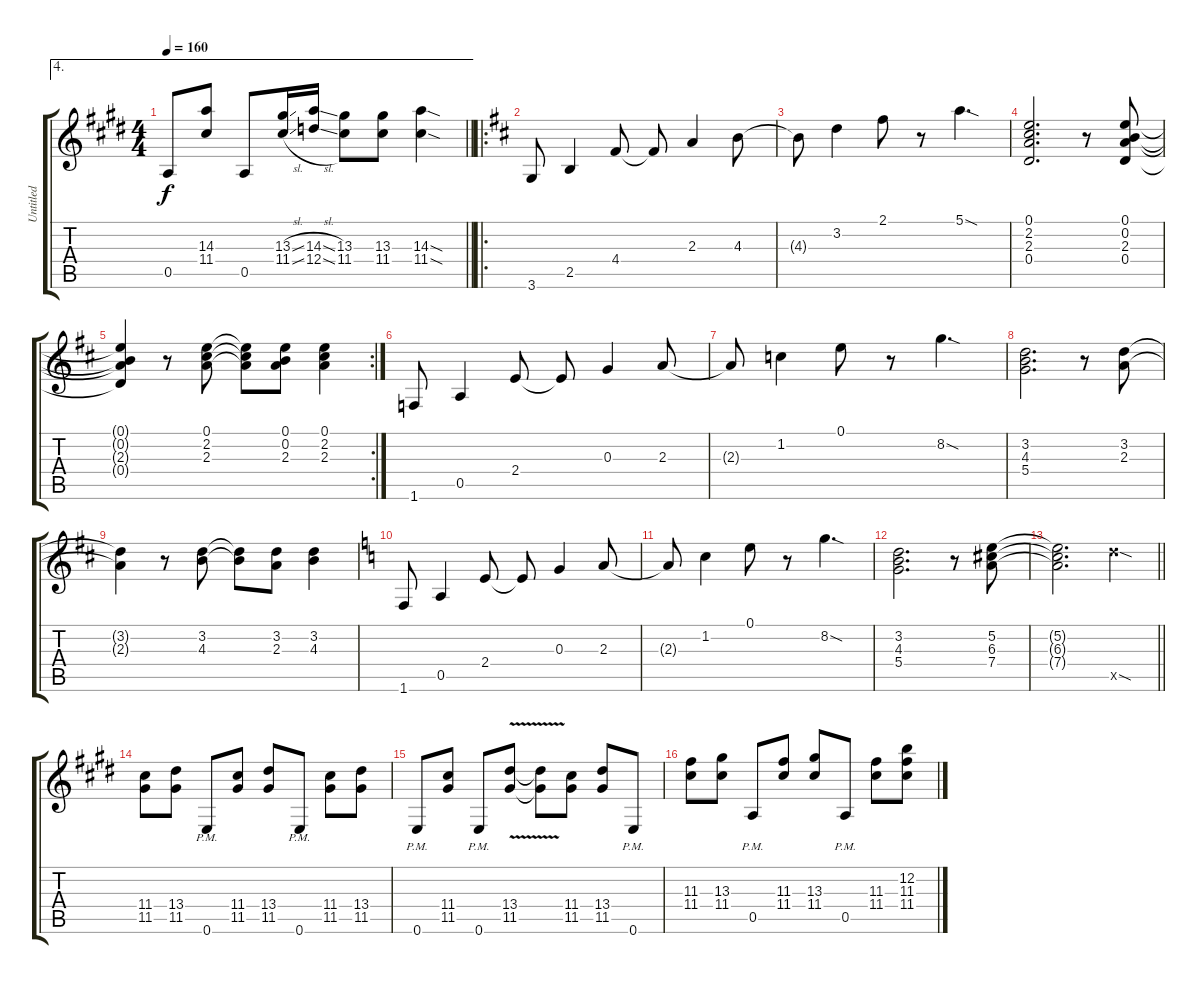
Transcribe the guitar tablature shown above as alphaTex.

\track ("Untitled" "Untitled") {instrument distortionguitar}
\staff {score tabs}
\tuning (E4 B3 G3 D3 A2 E2) {hide}
\ae 4
\ts (4 4)
\tempo 160
\clef g2
\barLineRight lightlight
\ks e
0.5.8{dy f} (14.3 11.4).8 0.5.8 (13.3{sl} 11.4{sl}).16 (14.3{sl} 12.4{sl}).16 (13.3 11.4).8 (13.3 11.4).8 (14.3{sod} 11.4{sod}).4 |
\ro
\section ("" " ")
\ks d
3.6.8 2.5.4 4.4.8 4.4{t}.8 2.3.4 4.3.8 |
4.3{t}.8 3.2.4 2.1.8 r.8 5.1{sod}.4{d} |
(0.1 2.2 2.3 0.4).2{d} r.8 (0.1 0.2 2.3 0.4).8 |
\rc 2
(0.1{t} 0.2{t} 2.3{t} 0.4{t}).4 r.8 (0.1 2.2 2.3).8 (0.1{t} 2.2{t} 2.3{t}).8 (0.1 0.2 2.3).8 (0.1 2.2 2.3).4 |
1.6.8 0.5.4 2.4.8 2.4{t}.8 0.3.4 2.3.8 |
2.3{t}.8 1.2.4 0.1.8 r.8 8.2{sod}.4{d} |
(3.2 4.3 5.4).2{d} r.8 (3.2 2.3).8 |
(3.2{t} 2.3{t}).4 r.8 (3.2 4.3).8 (3.2{t} 4.3{t}).8 (3.2 2.3).8 (3.2 4.3).4 |
\ks c
1.6.8 0.5.4 2.4.8 2.4{t}.8 0.3.4 2.3.8 |
2.3{t}.8 1.2.4 0.1.8 r.8 8.2{sod}.4{d} |
(3.2 4.3 5.4).2{d} r.8 (5.2 6.3 7.4).8 |
\barLineRight lightlight
(5.2{t} 6.3{t} 7.4{t}).2{d} 17.5{sod x}.4 |
\ks e
(11.4 11.5).8 (13.4 11.5).8 0.6{pm}.8 (11.4 11.5).8 (13.4 11.5).8 0.6{pm}.8 (11.4 11.5).8 (13.4 11.5).8 |
\ks c#minor
0.6{pm}.8 (11.4 11.5).8 0.6{pm}.8 (13.4{v} 11.5{v}).8 (13.4{v t} 11.5{v t}).8 (11.4 11.5).8 (13.4 11.5).8 0.6{pm}.8 |
(11.3 11.4).8 (13.3 11.4).8 0.5{pm}.8 (11.3 11.4).8 (13.3 11.4).8 0.5{pm}.8 (11.3 11.4).8 (12.2 11.3 11.4).8
